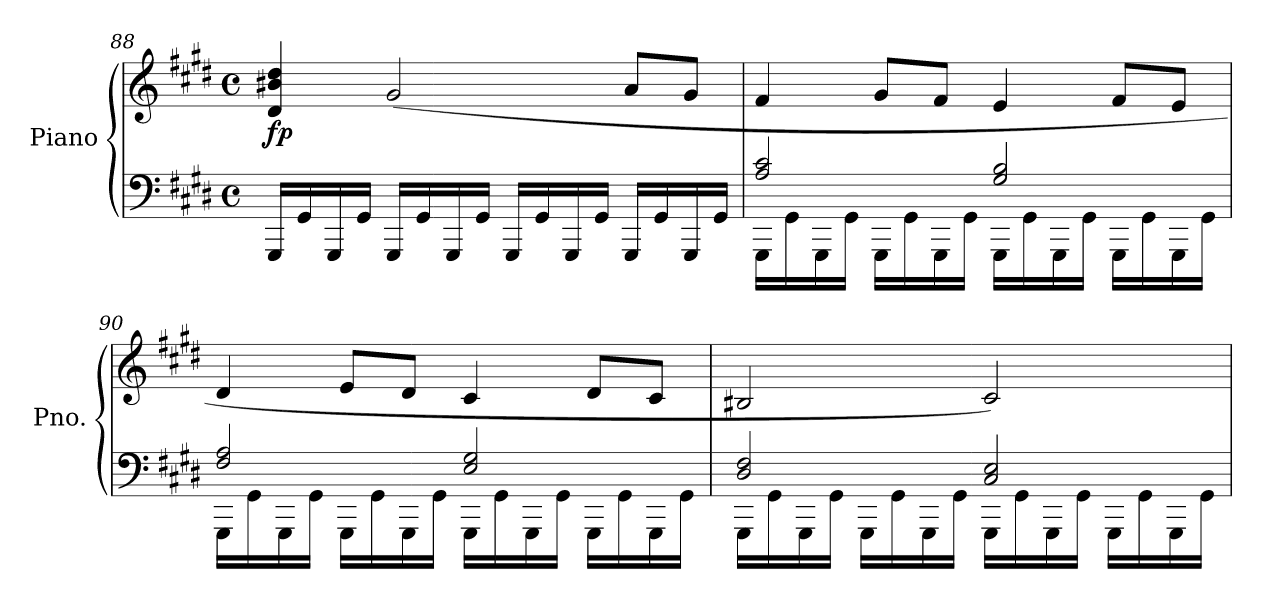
**kern	**kern	**dynam
*part1	*part1	*part1
*staff2	*staff1	*staff1/2
*I"Piano	*	*
*I'Pno.	*	*
*clefF4	*clefG2	*
*k[f#c#g#d#]	*k[f#c#g#d#]	*
*M4/4	*M4/4	*
*met(c)	*met(c)	*
=88	=88	=88
!	!	!LO:DY:b
16GGG#/LL	4d#/ 4b#X/ 4dd#/	fp
16GG#/	.	.
16GGG#/	.	.
16GG#/JJ	.	.
16GGG#/LL	(>2g#/	.
16GG#/	.	.
16GGG#/	.	.
16GG#/JJ	.	.
16GGG#/LL	.	.
16GG#/	.	.
16GGG#/	.	.
16GG#/JJ	.	.
16GGG#/LL	8a/L	.
16GG#/	.	.
16GGG#/	8g#/J	.
16GG#/JJ	.	.
!!LO:LB:g=z
=89	=89	=89
*^	*	*
2A/ 2c#/	16GGG#\LL	4f#/	.
.	16GG#\	.	.
.	16GGG#\	.	.
.	16GG#\JJ	.	.
.	16GGG#\LL	8g#/L	.
.	16GG#\	.	.
.	16GGG#\	8f#/J	.
.	16GG#\JJ	.	.
2G#/ 2B/	16GGG#\LL	4e/	.
.	16GG#\	.	.
.	16GGG#\	.	.
.	16GG#\JJ	.	.
.	16GGG#\LL	8f#/L	.
.	16GG#\	.	.
.	16GGG#\	8e/J	.
.	16GG#\JJ	.	.
=90	=90	=90	=90
2F#/ 2A/	16GGG#\LL	4d#/	.
.	16GG#\	.	.
.	16GGG#\	.	.
.	16GG#\JJ	.	.
.	16GGG#\LL	8e/L	.
.	16GG#\	.	.
.	16GGG#\	8d#/J	.
.	16GG#\JJ	.	.
2E/ 2G#/	16GGG#\LL	4c#/	.
.	16GG#\	.	.
.	16GGG#\	.	.
.	16GG#\JJ	.	.
.	16GGG#\LL	8d#/L	.
.	16GG#\	.	.
.	16GGG#\	8c#/J	.
.	16GG#\JJ	.	.
=91	=91	=91	=91
2D#/ 2F#/	16GGG#\LL	2B#X/	.
.	16GG#\	.	.
.	16GGG#\	.	.
.	16GG#\JJ	.	.
.	16GGG#\LL	.	.
.	16GG#\	.	.
.	16GGG#\	.	.
.	16GG#\JJ	.	.
2C#/ 2E/	16GGG#\LL	2c#/)	.
.	16GG#\	.	.
.	16GGG#\	.	.
.	16GG#\JJ	.	.
.	16GGG#\LL	.	.
.	16GG#\	.	.
.	16GGG#\	.	.
.	16GG#\JJ	.	.
*v	*v	*	*
=	=	=
*-	*-	*-
